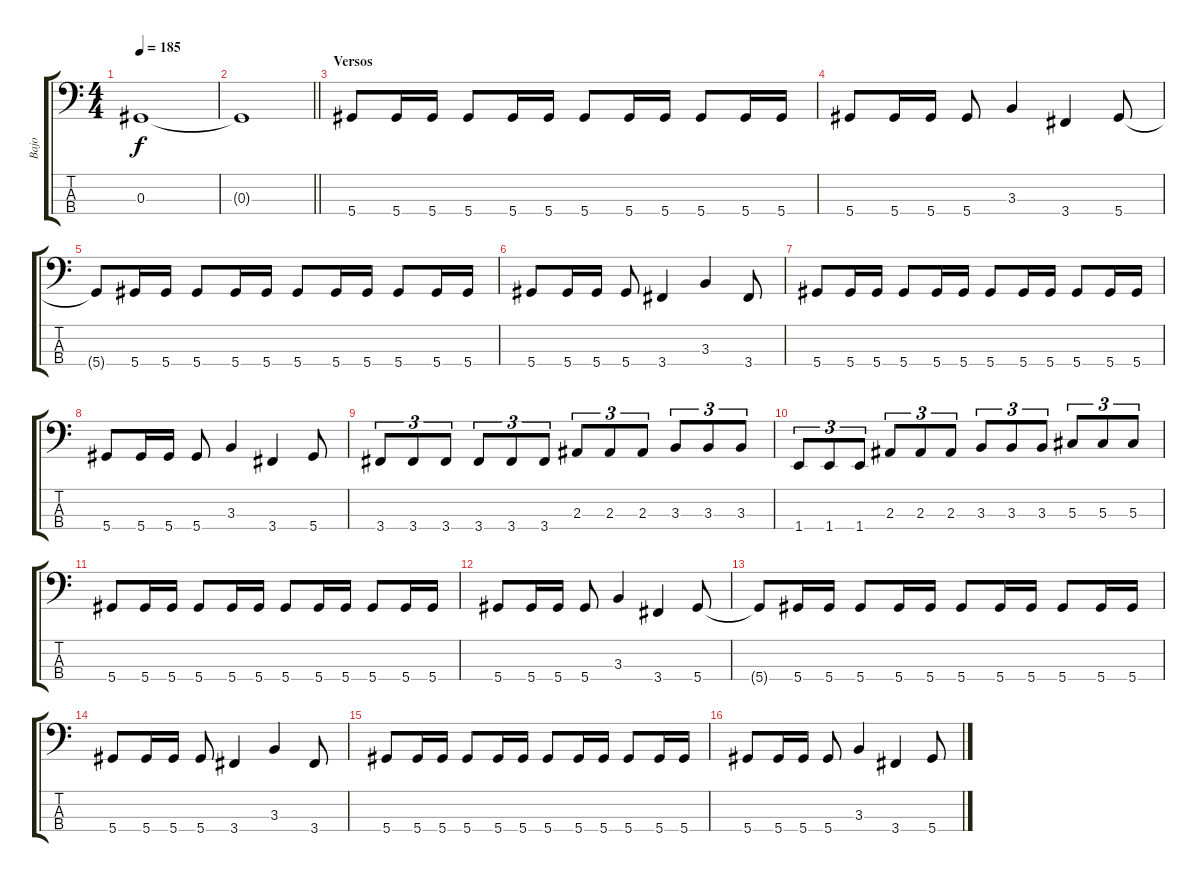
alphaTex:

\track ("Bajo" "Bajo") {instrument electricbasspick}
\staff {score tabs}
\tuning (Gb2 Db2 Ab1 Eb1) {hide}
\ts (4 4)
\tempo 185
\clef f4
\ks c
0.3.1{dy f} |
\barLineRight lightlight
0.3{t}.1 |
\section ("" "Versos")
5.4.8 5.4.16 5.4.16 5.4.8 5.4.16 5.4.16 5.4.8 5.4.16 5.4.16 5.4.8 5.4.16 5.4.16 |
5.4.8 5.4.16 5.4.16 5.4.8 3.3.4 3.4.4 5.4.8 |
5.4{t}.8 5.4.16 5.4.16 5.4.8 5.4.16 5.4.16 5.4.8 5.4.16 5.4.16 5.4.8 5.4.16 5.4.16 |
5.4.8 5.4.16 5.4.16 5.4.8 3.4.4 3.3.4 3.4.8 |
5.4.8 5.4.16 5.4.16 5.4.8 5.4.16 5.4.16 5.4.8 5.4.16 5.4.16 5.4.8 5.4.16 5.4.16 |
5.4.8 5.4.16 5.4.16 5.4.8 3.3.4 3.4.4 5.4.8 |
3.4.8{tu (3 2)} 3.4.8{tu (3 2)} 3.4.8{tu (3 2)} 3.4.8{tu (3 2)} 3.4.8{tu (3 2)} 3.4.8{tu (3 2)} 2.3.8{tu (3 2)} 2.3.8{tu (3 2)} 2.3.8{tu (3 2)} 3.3.8{tu (3 2)} 3.3.8{tu (3 2)} 3.3.8{tu (3 2)} |
1.4.8{tu (3 2)} 1.4.8{tu (3 2)} 1.4.8{tu (3 2)} 2.3.8{tu (3 2)} 2.3.8{tu (3 2)} 2.3.8{tu (3 2)} 3.3.8{tu (3 2)} 3.3.8{tu (3 2)} 3.3.8{tu (3 2)} 5.3.8{tu (3 2)} 5.3.8{tu (3 2)} 5.3.8{tu (3 2)} |
5.4.8 5.4.16 5.4.16 5.4.8 5.4.16 5.4.16 5.4.8 5.4.16 5.4.16 5.4.8 5.4.16 5.4.16 |
5.4.8 5.4.16 5.4.16 5.4.8 3.3.4 3.4.4 5.4.8 |
5.4{t}.8 5.4.16 5.4.16 5.4.8 5.4.16 5.4.16 5.4.8 5.4.16 5.4.16 5.4.8 5.4.16 5.4.16 |
5.4.8 5.4.16 5.4.16 5.4.8 3.4.4 3.3.4 3.4.8 |
5.4.8 5.4.16 5.4.16 5.4.8 5.4.16 5.4.16 5.4.8 5.4.16 5.4.16 5.4.8 5.4.16 5.4.16 |
5.4.8 5.4.16 5.4.16 5.4.8 3.3.4 3.4.4 5.4.8
